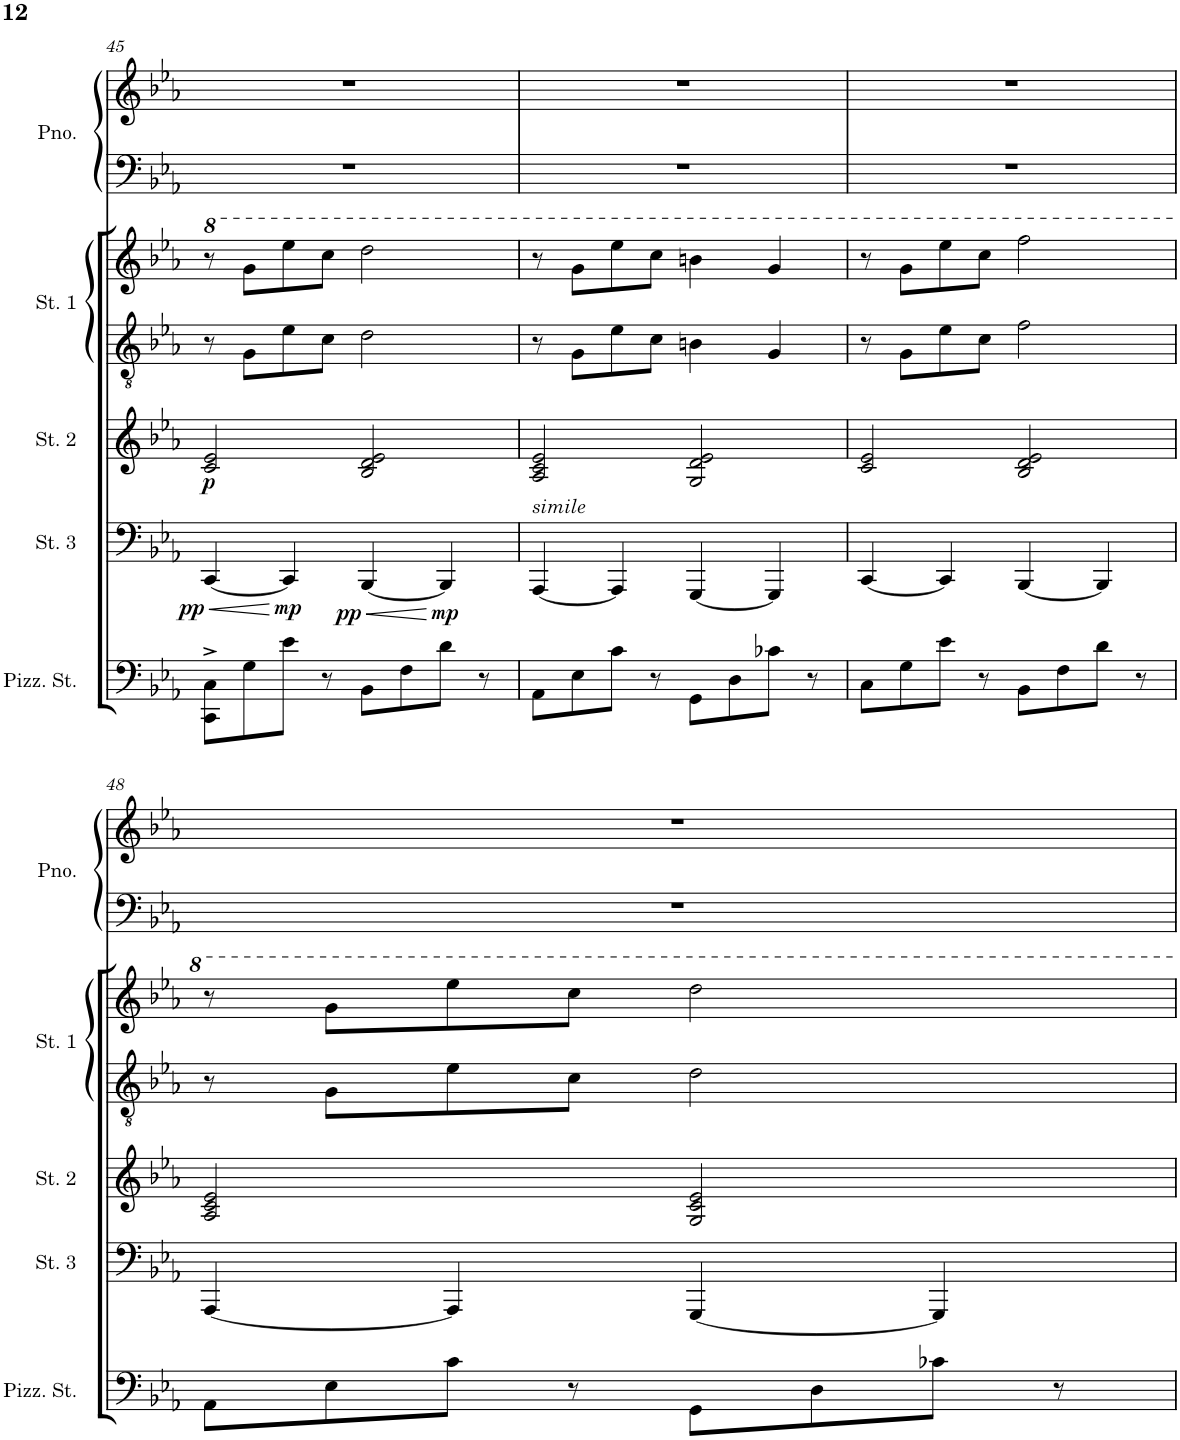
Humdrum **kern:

**kern	**kern	**dynam	**kern	**dynam	**kern	**kern	**kern	**kern	**kern
*part6	*part5	*part5	*part4	*part4	*part3	*part3	*part2	*part2	*part1
*staff8	*staff7	*staff7	*staff6	*staff6	*staff5	*staff4	*staff3	*staff2	*staff1
*I"Pizzicato Strings	*I"Strings 3	*	*I"Strings 2	*	*I"Strings 1	*	*I"Grand Piano	*	*I"Beep
*I'Pizz. St.	*I'St. 3	*	*I'St. 2	*	*I'St. 1	*	*I'Pno.	*	*I'Beep
!!LO:PB:g=z
*clefF4	*clefF4	*	*clefG2	*	*clefGv2	*clefG2	*clefF4	*clefG2	*clefG2
*	*	*	*	*	*	*	*	*	*Trd1c2
*k[b-e-a-]	*k[b-e-a-]	*	*k[b-e-a-]	*	*k[b-e-a-]	*k[b-e-a-]	*k[b-e-a-]	*k[b-e-a-]	*k[b-e-a-]
*M4/4	*M4/4	*	*M4/4	*	*M4/4	*M4/4	*M4/4	*M4/4	*M4/4
=45	=45	=45	=45	=45	=45	=45	=45	=45	=45
!	!	!LO:HP:b	!	!	!	!	!	!	!
!	!	!LO:DY:n=1:b	!	!LO:DY:b	!	!	!	!	!
8CC\^ 8C\^L	[4CC/	< pp	2c/ 2e-/	p	8r	8r	1r	1r	1r
8G\	.	.	.	.	8G\L	8gg\L	.	.	.
!	!	!LO:DY:n=2:b	!	!	!	!	!	!	!
8e-\J	4CC/]	[ mp	.	.	8e-\	8eee-\	.	.	.
8r	.	.	.	.	8c\J	8ccc\J	.	.	.
!	!	!LO:HP:b	!	!	!	!	!	!	!
!	!	!LO:DY:n=3:b	!	!	!	!	!	!	!
8BB-\L	[4BBB-/	< pp	2B-/ 2d/ 2e-/	.	2d\	2ddd\	.	.	.
8F\	.	.	.	.	.	.	.	.	.
!	!	!LO:DY:n=4:b	!	!	!	!	!	!	!
8d\J	4BBB-/]	[ mp	.	.	.	.	.	.	.
8r	.	.	.	.	.	.	.	.	.
=46	=46	=46	=46	=46	=46	=46	=46	=46	=46
!	!LO:TX:a:i:t=simile	!	!	!	!	!	!	!	!
8AA-\L	[4AAA-/	.	2A-/ 2c/ 2e-/	.	8r	8r	1r	1r	1r
8E-\	.	.	.	.	8G\L	8gg\L	.	.	.
8c\J	4AAA-/]	.	.	.	8e-\	8eee-\	.	.	.
8r	.	.	.	.	8c\J	8ccc\J	.	.	.
8GG\L	[4GGG/	.	2G/ 2d/ 2e-/	.	4Bn\	4bbn\	.	.	.
8D\	.	.	.	.	.	.	.	.	.
8c-X\J	4GGG/]	.	.	.	4G/	4gg/	.	.	.
8r	.	.	.	.	.	.	.	.	.
=47	=47	=47	=47	=47	=47	=47	=47	=47	=47
8C\L	[4CC/	.	2c/ 2e-/	.	8r	8r	1r	1r	1r
8G\	.	.	.	.	8G\L	8gg\L	.	.	.
8e-\J	4CC/]	.	.	.	8e-\	8eee-\	.	.	.
8r	.	.	.	.	8c\J	8ccc\J	.	.	.
8BB-\L	[4BBB-/	.	2B-/ 2d/ 2e-/	.	2f\	2fff\	.	.	.
8F\	.	.	.	.	.	.	.	.	.
8d\J	4BBB-/]	.	.	.	.	.	.	.	.
8r	.	.	.	.	.	.	.	.	.
!!LO:LB:g=z
=48	=48	=48	=48	=48	=48	=48	=48	=48	=48
8AA-\L	[4AAA-/	.	2A-/ 2c/ 2e-/	.	8r	8r	1r	1r	1r
8E-\	.	.	.	.	8G\L	8gg\L	.	.	.
8c\J	4AAA-/]	.	.	.	8e-\	8eee-\	.	.	.
8r	.	.	.	.	8c\J	8ccc\J	.	.	.
8GG\L	[4GGG/	.	2G/ 2c/ 2e-/	.	2d\	2ddd\	.	.	.
8D\	.	.	.	.	.	.	.	.	.
8c-X\J	4GGG/]	.	.	.	.	.	.	.	.
8r	.	.	.	.	.	.	.	.	.
=	=	=	=	=	=	=	=	=	=
*-	*-	*-	*-	*-	*-	*-	*-	*-	*-
